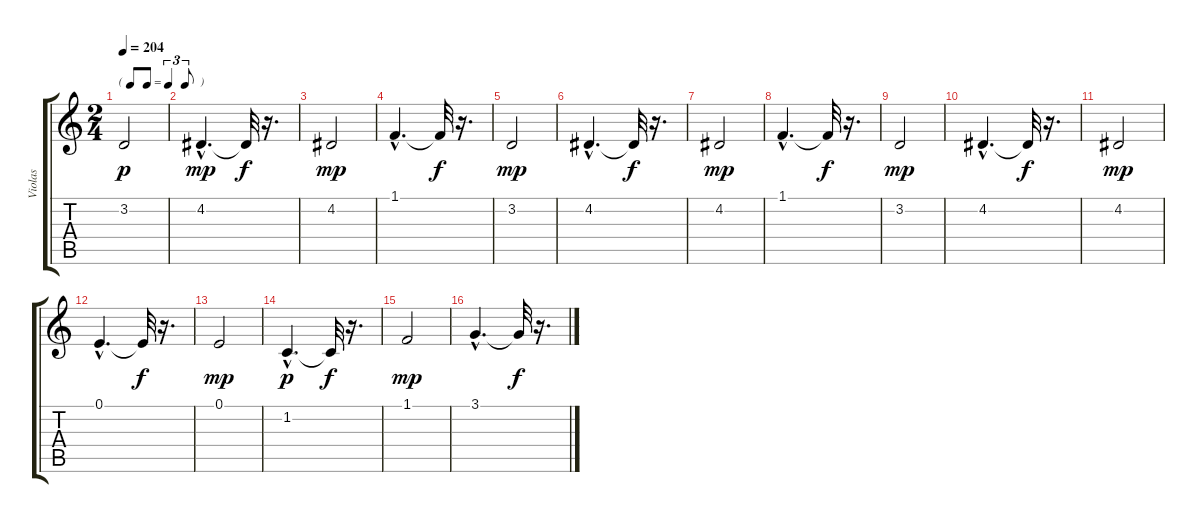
\track ("Violas" "Violas") {instrument stringensemble1}
\staff {score tabs}
\tuning (E4 B3 G3 D3 A2 E2) {hide}
\ts (2 4)
\tf triplet8th
\tempo 204
\clef g2
\ks c
3.2.2{dy p} |
4.2{hac}.4{d dy mp} 4.2{t}.32{dy f} r.16{d} |
4.2.2{dy mp} |
1.1{hac}.4{d} 1.1{t}.32{dy f} r.16{d} |
3.2.2{dy mp} |
4.2{hac}.4{d} 4.2{t}.32{dy f} r.16{d} |
4.2.2{dy mp} |
1.1{hac}.4{d} 1.1{t}.32{dy f} r.16{d} |
3.2.2{dy mp} |
4.2{hac}.4{d} 4.2{t}.32{dy f} r.16{d} |
4.2.2{dy mp} |
0.1{hac}.4{d} 0.1{t}.32{dy f} r.16{d} |
0.1.2{dy mp} |
1.2{hac}.4{d dy p} 1.2{t}.32{dy f} r.16{d} |
1.1.2{dy mp} |
3.1{hac}.4{d} 3.1{t}.32{dy f} r.16{d}
